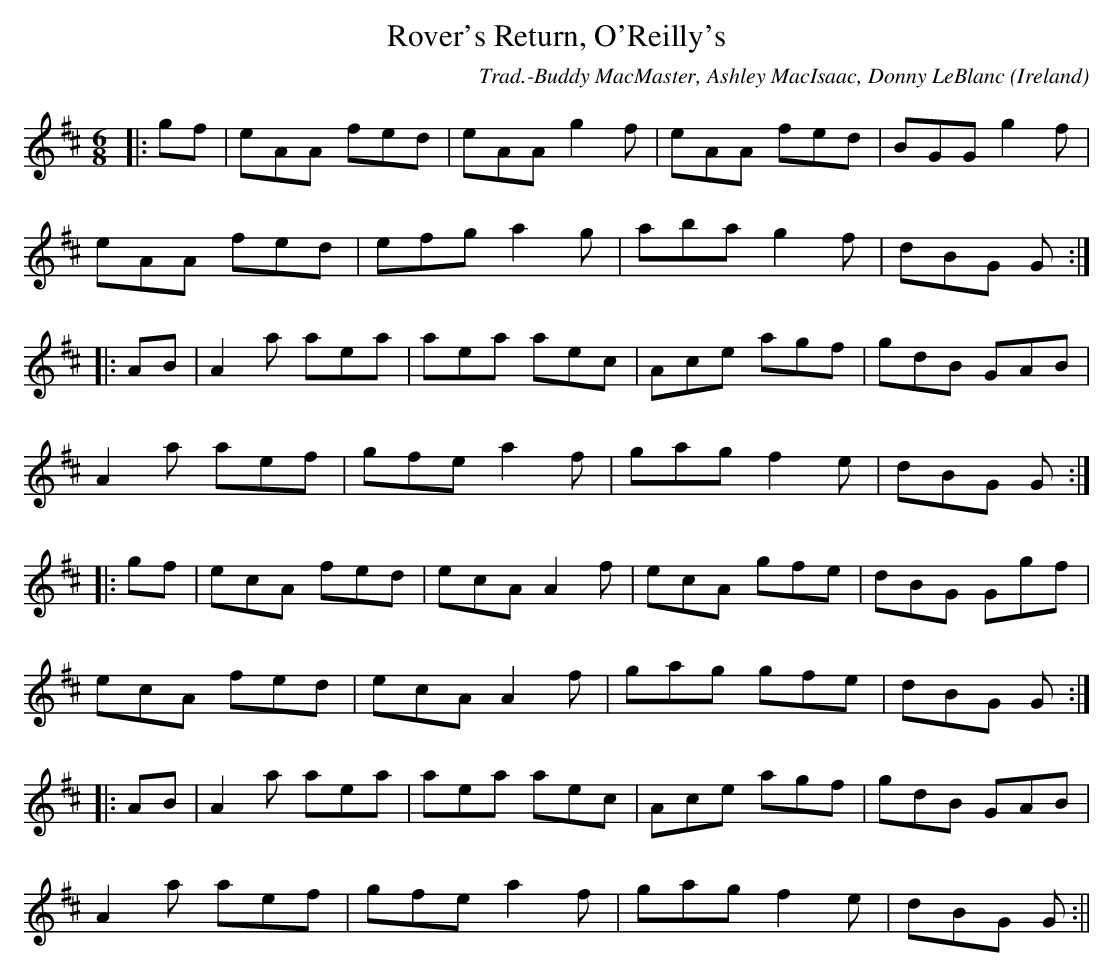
X:1
T:Rover's Return, O'Reilly's
C:Trad.-Buddy MacMaster, Ashley MacIsaac, Donny LeBlanc
O:Ireland
M:6/8
L:1/8
K:D
|:gf|eAA fed|eAA g2f|eAA fed|BGG g2f|!
eAA fed|efg a2g|aba g2f|dBG G:|!
|:AB|A2a aea|aea aec|Ace agf|gdB GAB|!
A2a aef|gfe a2f|gag f2e|dBG G:|!
|:gf|ecA fed|ecA A2f|ecA gfe|dBG Ggf|!
ecA fed|ecA A2f|gag gfe|dBG G:|!
|:AB|A2a aea|aea aec|Ace agf|gdB GAB|!
A2a aef|gfe a2f|gag f2e|dBG G:||!
